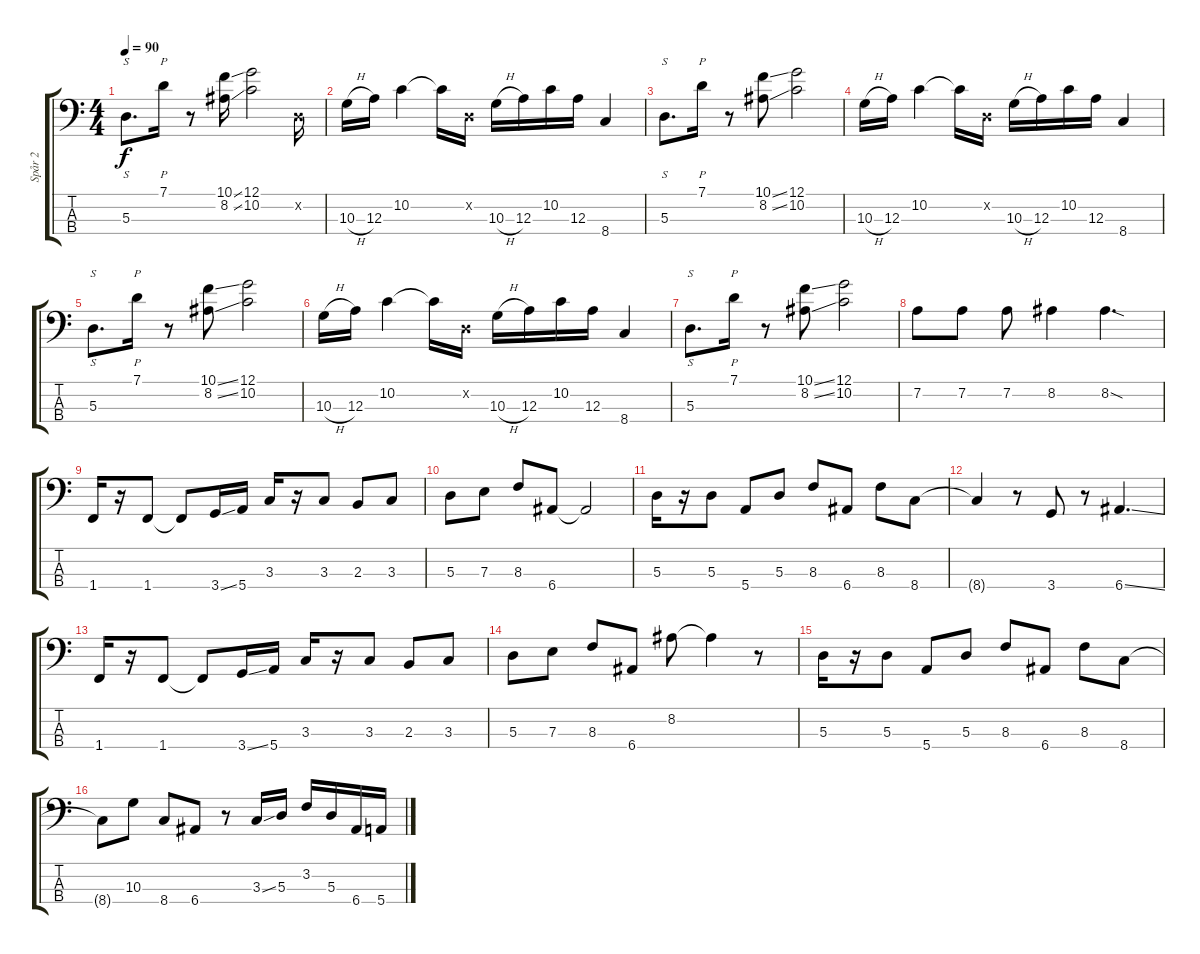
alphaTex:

\track ("Spår 2" "Spår 2") {instrument electricbassfinger}
\staff {score tabs}
\tuning (G2 D2 A1 E1) {hide}
\ts (4 4)
\tempo 90
\clef f4
\ks c
5.3.8{s d dy f} 7.1.16{p} r.8 (10.1{ss} 8.2{ss}).16 (12.1 10.2).2 0.2{x}.16 |
10.3{h}.16 12.3.16 10.2.4 10.2{t}.16 0.2{x}.16 10.3{h}.16 12.3.16 10.2.16 12.3.16 8.4.4 |
5.3.8{s d} 7.1.16{p} r.8 (10.1{ss} 8.2{ss}).8 (12.1 10.2).2 |
10.3{h}.16 12.3.16 10.2.4 10.2{t}.16 0.2{x}.16 10.3{h}.16 12.3.16 10.2.16 12.3.16 8.4.4 |
5.3.8{s d} 7.1.16{p} r.8 (10.1{ss} 8.2{ss}).8 (12.1 10.2).2 |
10.3{h}.16 12.3.16 10.2.4 10.2{t}.16 0.2{x}.16 10.3{h}.16 12.3.16 10.2.16 12.3.16 8.4.4 |
5.3.8{s d} 7.1.16{p} r.8 (10.1{ss} 8.2{ss}).8 (12.1 10.2).2 |
7.2.8 7.2.8 7.2.8 8.2.4 8.2{sod}.4{d} |
1.4.16 r.16 1.4.8 1.4{t}.8 3.4{ss}.16 5.4.16 3.3.16 r.16 3.3.8 2.3.8 3.3.8 |
5.3.8 7.3.8 8.3.8 6.4.8 6.4{t}.2 |
5.3.16 r.16 5.3.8 5.4.8 5.3.8 8.3.8 6.4.8 8.3.8 8.4.8 |
8.4{t}.4 r.8 3.4.8 r.8 6.4{ss}.4{d} |
1.4.16 r.16 1.4.8 1.4{t}.8 3.4{ss}.16 5.4.16 3.3.16 r.16 3.3.8 2.3.8 3.3.8 |
5.3.8 7.3.8 8.3.8 6.4.8 8.2.8 8.2{t}.4 r.8 |
5.3.16 r.16 5.3.8 5.4.8 5.3.8 8.3.8 6.4.8 8.3.8 8.4.8 |
8.4{t}.8 10.3.8 8.4.8 6.4.8 r.8 3.3{ss}.16 5.3.16 3.2.16 5.3.16 6.4.16 5.4.16
